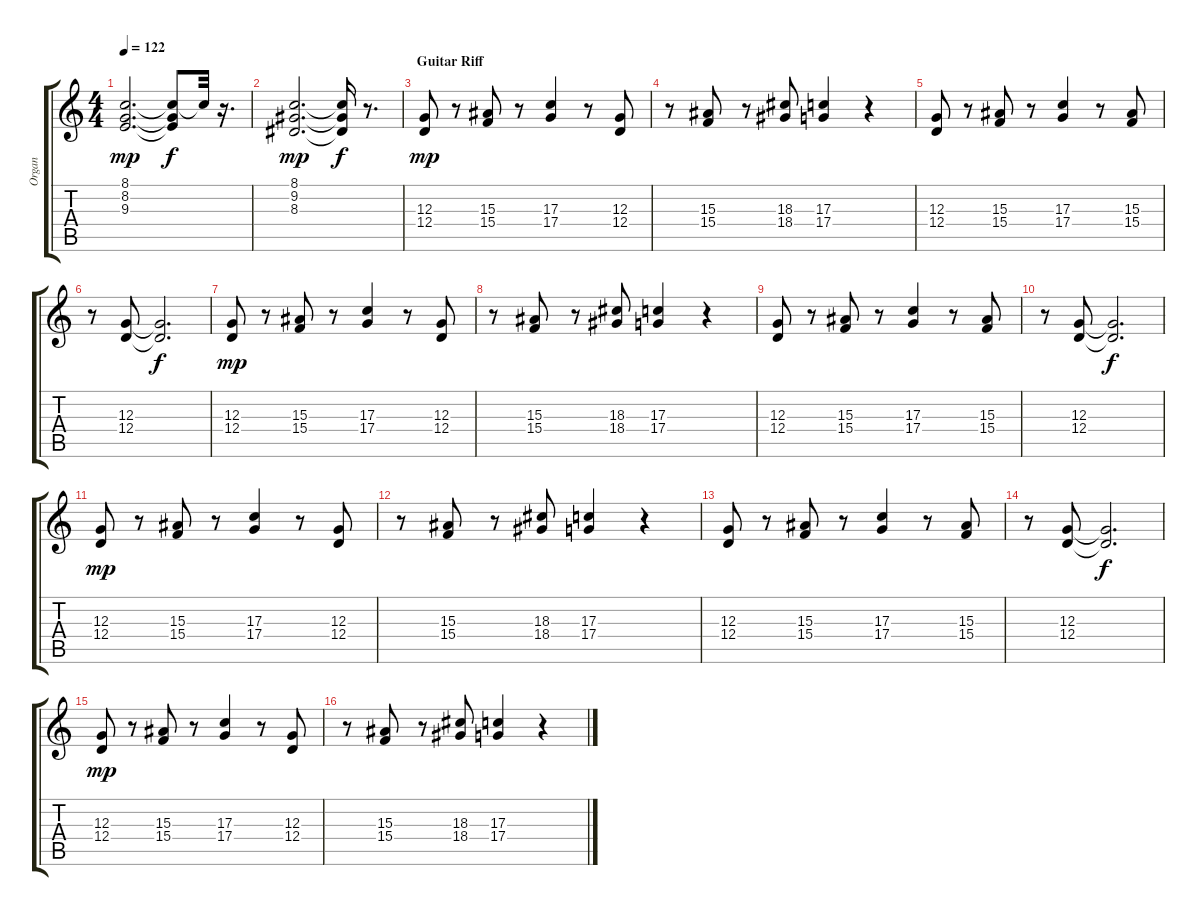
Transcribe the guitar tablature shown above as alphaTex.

\track ("Organ" "Organ") {instrument rockorgan}
\staff {score tabs}
\tuning (E4 B3 G3 D3 A2 E2) {hide}
\ts (4 4)
\tempo 122
\clef g2
\ks c
(8.1 8.2 9.3).2{d dy mp} (8.1{t} 8.2{t} 9.3{t}).8{dy f} 8.1{t}.32 r.16{d} |
(8.1 9.2 8.3).2{d dy mp} (8.1{t} 9.2{t} 8.3{t}).16{dy f} r.8{d} |
\section ("" "Guitar Riff")
(12.3 12.4).8{dy mp} r.8 (15.3 15.4).8 r.8 (17.3 17.4).4 r.8 (12.3 12.4).8 |
r.8 (15.3 15.4).8 r.8 (18.3 18.4).8 (17.3 17.4).4 r.4 |
(12.3 12.4).8 r.8 (15.3 15.4).8 r.8 (17.3 17.4).4 r.8 (15.3 15.4).8 |
r.8 (12.3 12.4).8 (12.3{t} 12.4{t}).2{d dy f} |
(12.3 12.4).8{dy mp} r.8 (15.3 15.4).8 r.8 (17.3 17.4).4 r.8 (12.3 12.4).8 |
r.8 (15.3 15.4).8 r.8 (18.3 18.4).8 (17.3 17.4).4 r.4 |
(12.3 12.4).8 r.8 (15.3 15.4).8 r.8 (17.3 17.4).4 r.8 (15.3 15.4).8 |
r.8 (12.3 12.4).8 (12.3{t} 12.4{t}).2{d dy f} |
(12.3 12.4).8{dy mp} r.8 (15.3 15.4).8 r.8 (17.3 17.4).4 r.8 (12.3 12.4).8 |
r.8 (15.3 15.4).8 r.8 (18.3 18.4).8 (17.3 17.4).4 r.4 |
(12.3 12.4).8 r.8 (15.3 15.4).8 r.8 (17.3 17.4).4 r.8 (15.3 15.4).8 |
r.8 (12.3 12.4).8 (12.3{t} 12.4{t}).2{d dy f} |
(12.3 12.4).8{dy mp} r.8 (15.3 15.4).8 r.8 (17.3 17.4).4 r.8 (12.3 12.4).8 |
r.8 (15.3 15.4).8 r.8 (18.3 18.4).8 (17.3 17.4).4 r.4
